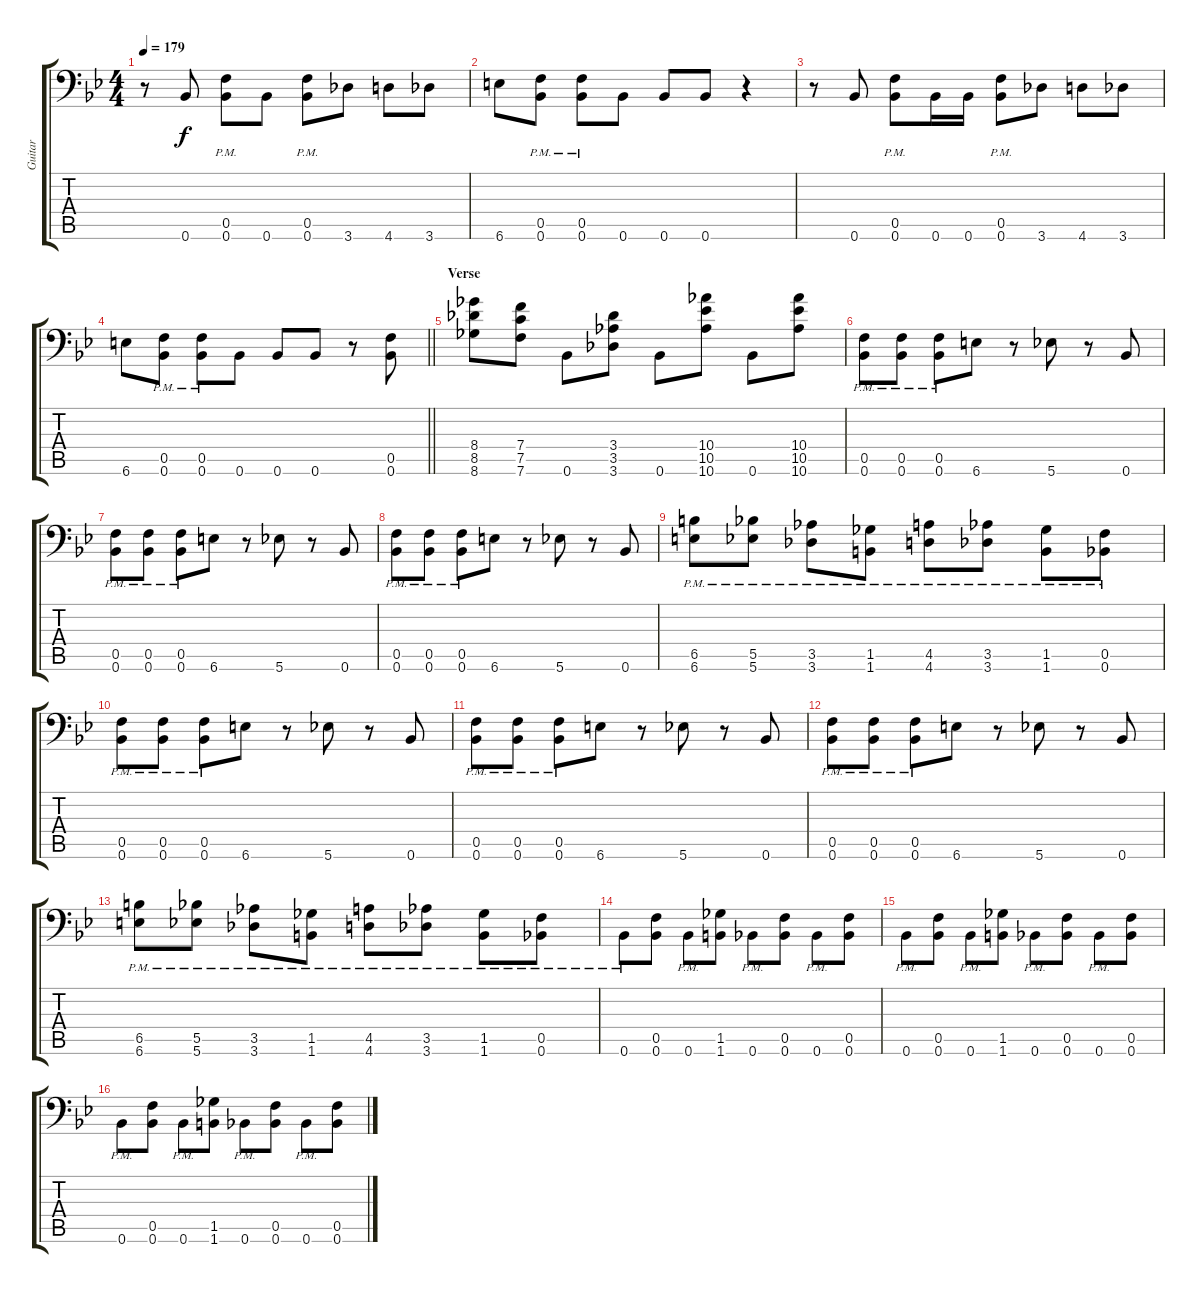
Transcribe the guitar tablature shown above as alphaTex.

\track ("Guitar" "Guitar") {instrument distortionguitar}
\staff {score tabs}
\tuning (C4 G3 Eb3 Bb2 F2 Bb1) {hide}
\ts (4 4)
\tempo 179
\clef f4
\ks bb
r.8{dy f} 0.6.8 (0.5{pm} 0.6{pm}).8 0.6.8 (0.5{pm} 0.6{pm}).8 3.6.8 4.6.8 3.6.8 |
6.6.8 (0.5{pm} 0.6{pm}).8 (0.5{pm} 0.6{pm}).8 0.6.8 0.6.8 0.6.8 r.4 |
r.8 0.6.8 (0.5{pm} 0.6{pm}).8 0.6.16 0.6.16 (0.5{pm} 0.6{pm}).8 3.6.8 4.6.8 3.6.8 |
\barLineRight lightlight
6.6.8 (0.5{pm} 0.6{pm}).8 (0.5{pm} 0.6{pm}).8 0.6.8 0.6.8 0.6.8 r.8 (0.5 0.6).8 |
\section ("" "Verse")
(8.4 8.5 8.6).8 (7.4 7.5 7.6).8 0.6.8 (3.4 3.5 3.6).8 0.6.8 (10.4 10.5 10.6).8 0.6.8 (10.4 10.5 10.6).8 |
(0.5{pm} 0.6{pm}).8 (0.5{pm} 0.6{pm}).8 (0.5{pm} 0.6{pm}).8 6.6.8 r.8 5.6.8 r.8 0.6.8 |
(0.5{pm} 0.6{pm}).8 (0.5{pm} 0.6{pm}).8 (0.5{pm} 0.6{pm}).8 6.6.8 r.8 5.6.8 r.8 0.6.8 |
(0.5{pm} 0.6{pm}).8 (0.5{pm} 0.6{pm}).8 (0.5{pm} 0.6{pm}).8 6.6.8 r.8 5.6.8 r.8 0.6.8 |
(6.5{pm} 6.6{pm}).8 (5.5{pm} 5.6{pm}).8 (3.5{pm} 3.6{pm}).8 (1.5{pm} 1.6{pm}).8 (4.5{pm} 4.6{pm}).8 (3.5{pm} 3.6{pm}).8 (1.5{pm} 1.6{pm}).8 (0.5{pm} 0.6{pm}).8 |
(0.5{pm} 0.6{pm}).8 (0.5{pm} 0.6{pm}).8 (0.5{pm} 0.6{pm}).8 6.6.8 r.8 5.6.8 r.8 0.6.8 |
(0.5{pm} 0.6{pm}).8 (0.5{pm} 0.6{pm}).8 (0.5{pm} 0.6{pm}).8 6.6.8 r.8 5.6.8 r.8 0.6.8 |
(0.5{pm} 0.6{pm}).8 (0.5{pm} 0.6{pm}).8 (0.5{pm} 0.6{pm}).8 6.6.8 r.8 5.6.8 r.8 0.6.8 |
(6.5{pm} 6.6{pm}).8 (5.5{pm} 5.6{pm}).8 (3.5{pm} 3.6{pm}).8 (1.5{pm} 1.6{pm}).8 (4.5{pm} 4.6{pm}).8 (3.5{pm} 3.6{pm}).8 (1.5{pm} 1.6{pm}).8 (0.5{pm} 0.6{pm}).8 |
0.6{pm}.8 (0.5 0.6).8 0.6{pm}.8 (1.5 1.6).8 0.6{pm}.8 (0.5 0.6).8 0.6{pm}.8 (0.5 0.6).8 |
0.6{pm}.8 (0.5 0.6).8 0.6{pm}.8 (1.5 1.6).8 0.6{pm}.8 (0.5 0.6).8 0.6{pm}.8 (0.5 0.6).8 |
0.6{pm}.8 (0.5 0.6).8 0.6{pm}.8 (1.5 1.6).8 0.6{pm}.8 (0.5 0.6).8 0.6{pm}.8 (0.5 0.6).8
